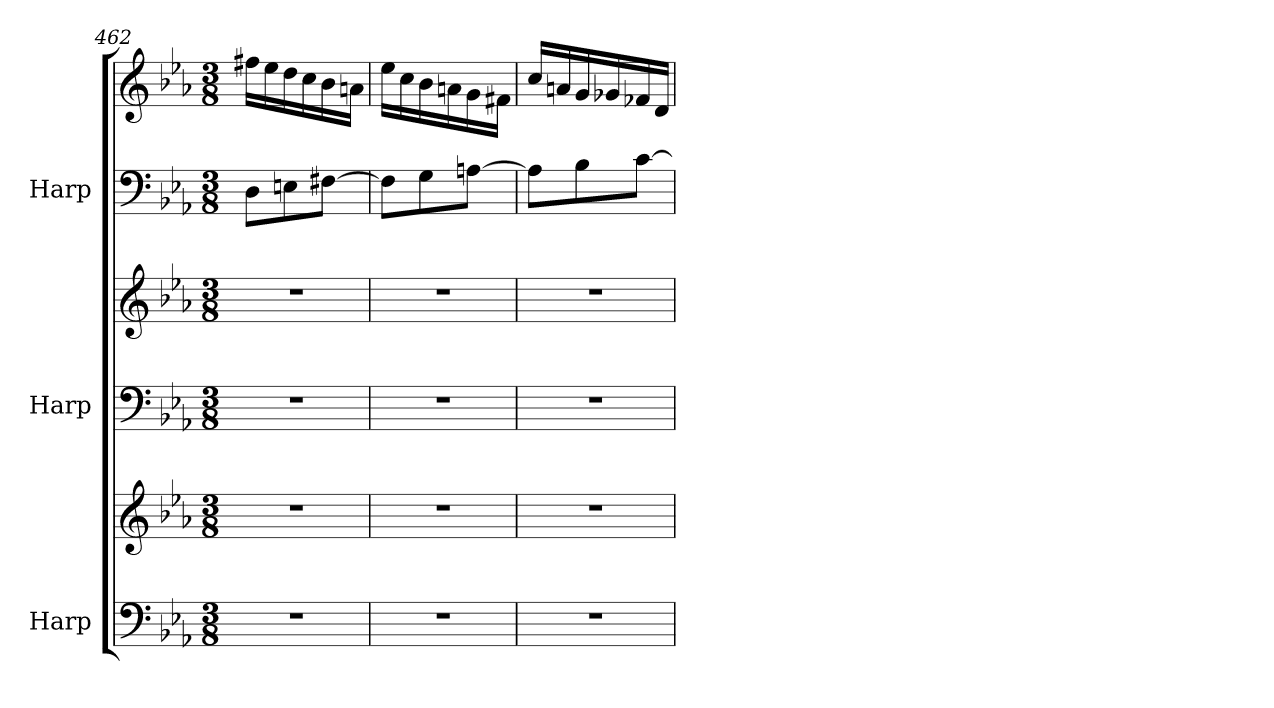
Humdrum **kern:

**kern	**kern	**kern	**kern	**kern	**kern
*part3	*part3	*part2	*part2	*part1	*part1
*staff6	*staff5	*staff4	*staff3	*staff2	*staff1
*I"Harp	*	*I"Harp	*	*I"Harp	*
*I'Hp	*	*I'Hp	*	*I'Hp	*
*clefF4	*clefG2	*clefF4	*clefG2	*clefF4	*clefG2
*k[b-e-a-]	*k[b-e-a-]	*k[b-e-a-]	*k[b-e-a-]	*k[b-e-a-]	*k[b-e-a-]
*M3/8	*M3/8	*M3/8	*M3/8	*M3/8	*M3/8
=462	=462	=462	=462	=462	=462
4.r	4.r	4.r	4.r	8D\L	16ff#X\LL
.	.	.	.	.	16ee-\
.	.	.	.	8En\	16dd\
.	.	.	.	.	16cc\
.	.	.	.	[8F#X\J	16b-\
.	.	.	.	.	16an\JJ
=463	=463	=463	=463	=463	=463
4.r	4.r	4.r	4.r	8F#\L]	16ee-\LL
.	.	.	.	.	16cc\
.	.	.	.	8G\	16b-\
.	.	.	.	.	16an\
.	.	.	.	[8An\J	16g\
.	.	.	.	.	16f#X\JJ
=464	=464	=464	=464	=464	=464
4.r	4.r	4.r	4.r	8A\L]	16cc/LL
.	.	.	.	.	16an/
.	.	.	.	8B-\	16g/
.	.	.	.	.	16g-X/
.	.	.	.	[8c\J	16f-X/
.	.	.	.	.	16d/JJ
=	=	=	=	=	=
*-	*-	*-	*-	*-	*-
